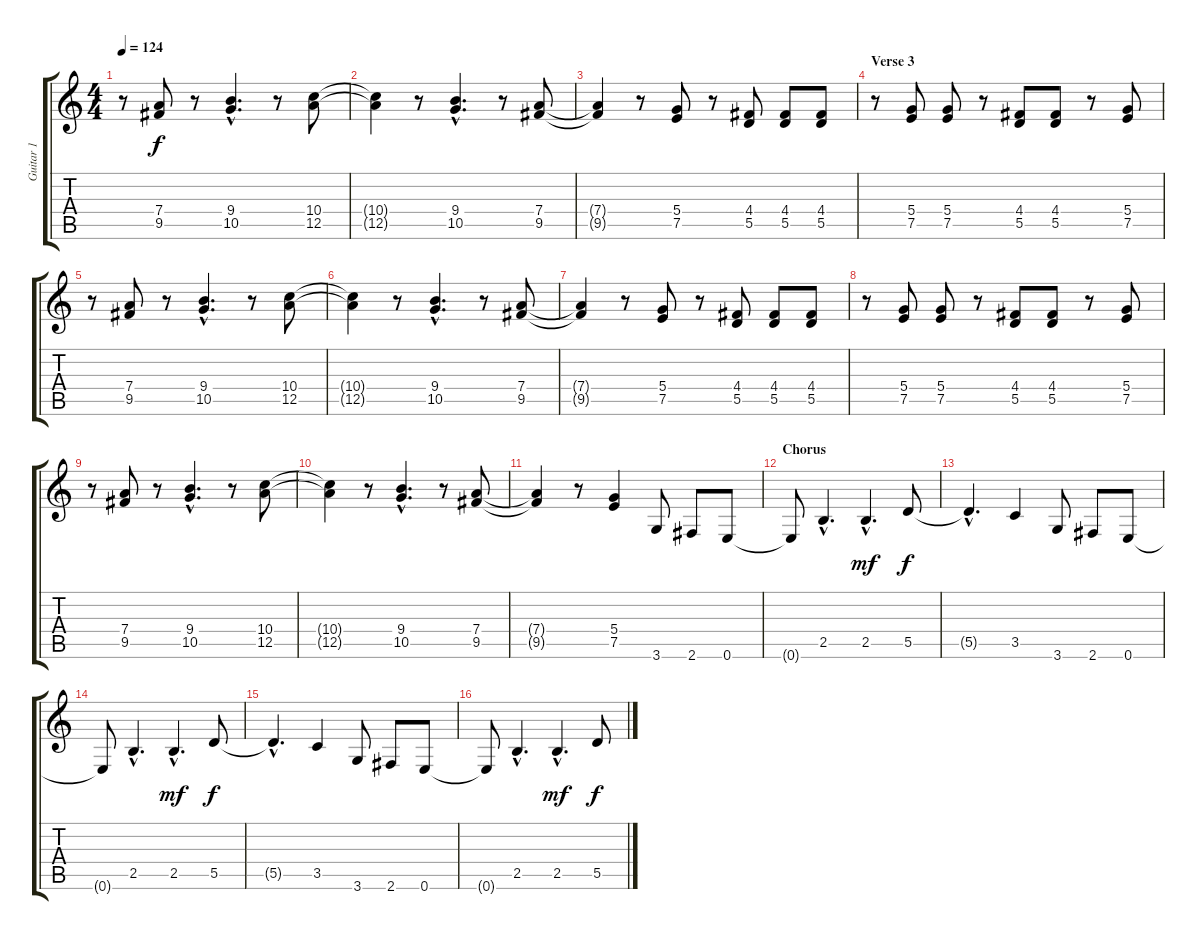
\track ("Guitar 1" "Guitar 1") {instrument overdrivenguitar}
\staff {score tabs}
\tuning (E4 B3 G3 D3 A2 E2) {hide}
\ts (4 4)
\tempo 124
\clef g2
\ks c
r.8{dy f} (7.4 9.5).8 r.8 (9.4{hac} 10.5{hac}).4{d} r.8 (10.4 12.5).8 |
(10.4{t} 12.5{t}).4 r.8 (9.4{hac} 10.5{hac}).4{d} r.8 (7.4 9.5).8 |
(7.4{t} 9.5{t}).4 r.8 (5.4 7.5).8 r.8 (4.4 5.5).8 (4.4 5.5).8 (4.4 5.5).8 |
\section ("" "Verse 3")
r.8 (5.4 7.5).8 (5.4 7.5).8 r.8 (4.4 5.5).8 (4.4 5.5).8 r.8 (5.4 7.5).8 |
r.8 (7.4 9.5).8 r.8 (9.4{hac} 10.5{hac}).4{d} r.8 (10.4 12.5).8 |
(10.4{t} 12.5{t}).4 r.8 (9.4{hac} 10.5{hac}).4{d} r.8 (7.4 9.5).8 |
(7.4{t} 9.5{t}).4 r.8 (5.4 7.5).8 r.8 (4.4 5.5).8 (4.4 5.5).8 (4.4 5.5).8 |
r.8 (5.4 7.5).8 (5.4 7.5).8 r.8 (4.4 5.5).8 (4.4 5.5).8 r.8 (5.4 7.5).8 |
r.8 (7.4 9.5).8 r.8 (9.4{hac} 10.5{hac}).4{d} r.8 (10.4 12.5).8 |
(10.4{t} 12.5{t}).4 r.8 (9.4{hac} 10.5{hac}).4{d} r.8 (7.4 9.5).8 |
(7.4{t} 9.5{t}).4 r.8 (5.4 7.5).4 3.6.8 2.6.8 0.6.8{volume 14} |
\section ("" "Chorus")
0.6{t}.8 2.5{hac}.4{d} 2.5{hac}.4{d dy mf} 5.5.8{dy f} |
5.5{hac t}.4{d} 3.5.4 3.6.8 2.6.8 0.6.8 |
0.6{t}.8 2.5{hac}.4{d} 2.5{hac}.4{d dy mf} 5.5.8{dy f} |
5.5{hac t}.4{d} 3.5.4 3.6.8 2.6.8 0.6.8 |
0.6{t}.8 2.5{hac}.4{d} 2.5{hac}.4{d dy mf} 5.5.8{dy f}
